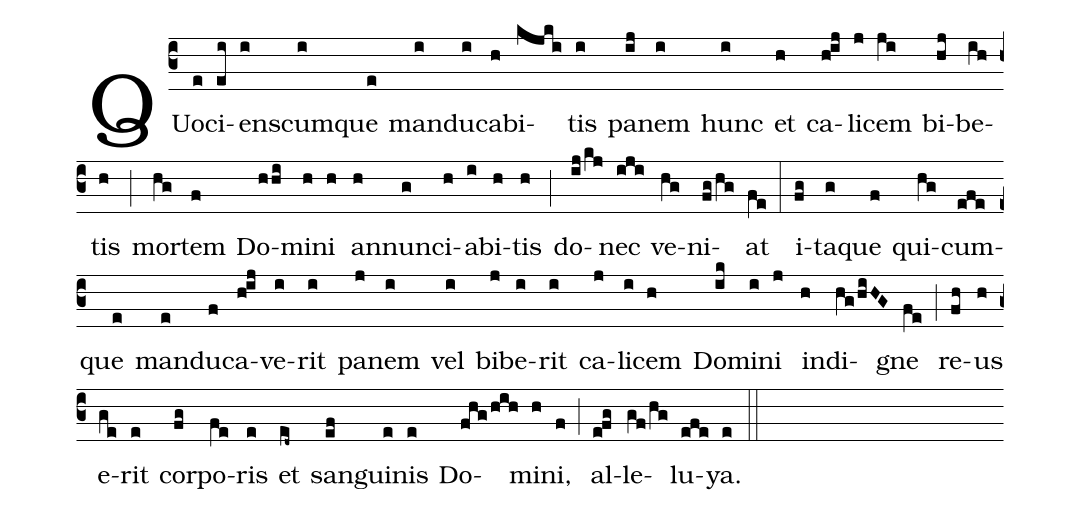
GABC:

%%
(c3)QUo(e)ci(ei)en(i)scum(i)que(e) man(i)du(i)ca(h)bi(kjki)tis(i) pa(ij)nem(i) hunc(i)

et(h) ca(hij)li(j)cem(ji) bi(hj)be(ih)tis(h) (;) mor(hg)tem(f) Do(hhi)mi(h)ni(h) an(h)nun(g)ci(h)a(i)bi(h)tis(h) (;) do(ij/kj)nec(iji)

ve(hg)ni(fg/hg)at(fe) (:) i(fg)ta(g)que(f) qui(hg)cum(efe)que(e) man(e)du(f)ca(hij)ve(i)rit(i) pa(j)nem(i)

vel(i) bi(j)be(i)rit(i) ca(j)li(i)cem(h) Do(ik)mi(i)ni(j) in(h)di(hg/hiHG)gne(fe) (;) re(fh)us(h) e(ge)rit(e)

cor(fg)po(fe)ris(e) et(ed~) san(ef)gui(e)nis(e) Do(fhg/hih)mi(h)ni,(f) (;) al(efg)le(gf/hg)lu(efe)y{a}.(e) (::)
